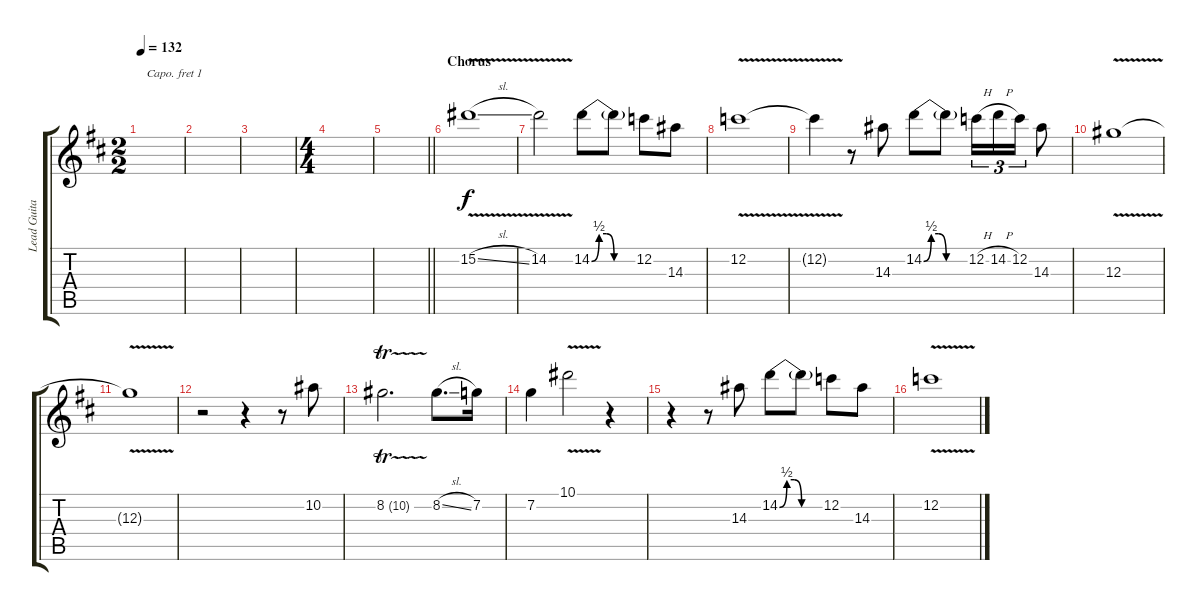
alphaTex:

\track ("Lead Guitar" "Lead Guita") {instrument distortionguitar}
\staff {score tabs}
\capo 1
\tuning (E4 B3 G3 D3 A2 D2) {hide}
\ts (2 2)
\tempo 132
\clef g2
\ks d
|
|
|
\ts (4 4)
|
\barLineRight lightlight
|
\section ("" "Chorus")
15.2{v sl}.1 |
14.2{v}.2 14.2{be (custom 0 0 10 2 20 2 30 0 60 0)}.8 14.2{t}.8 12.2.8 14.3.8 |
12.2{v}.1 |
12.2{t}.4 r.8 14.3.8 14.2{be (custom 0 0 10 2 20 2 30 0 60 0)}.8 14.2{t}.8 12.2{h}.16{tu (3 2)} 14.2{h}.16{tu (3 2)} 12.2.16{tu (3 2)} 14.3.8 |
12.3{v}.1 |
12.3{t}.1 |
r.2 r.4 r.8 10.2.8 |
8.2{tr (10 32)}.2{d} 8.2{sl}.8{d} 7.2.16 |
7.2.4 10.1{v}.2 r.4 |
r.4 r.8 14.3.8 14.2{be (custom 0 0 10 2 20 2 30 0 60 0)}.8 14.2{t}.8 12.2.8 14.3.8 |
12.2{v}.1
